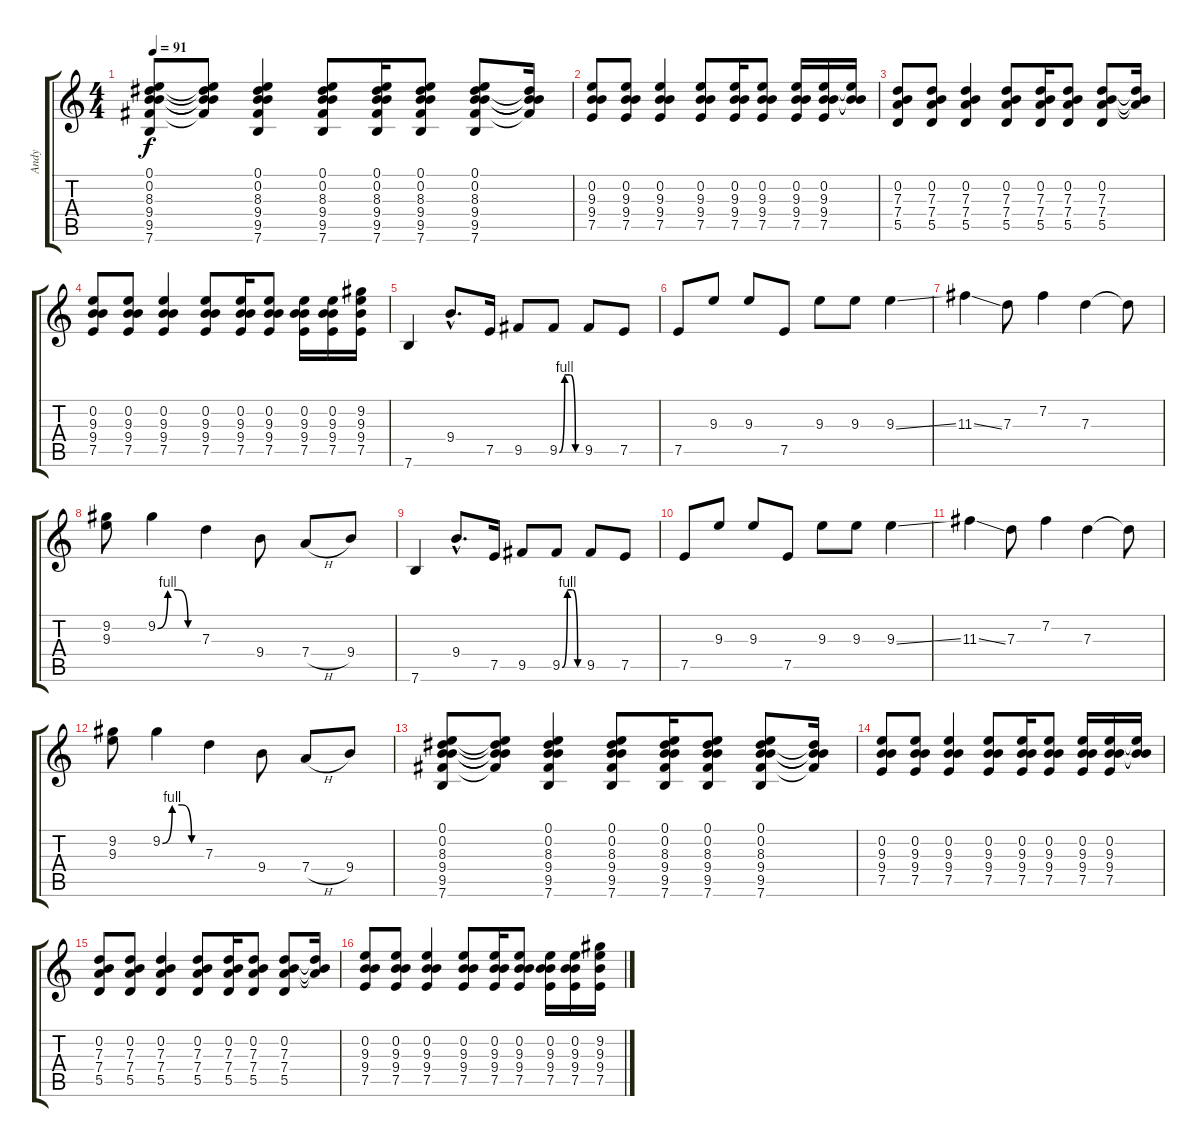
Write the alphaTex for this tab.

\track ("Andy" "Andy") {instrument distortionguitar}
\staff {score tabs}
\tuning (E4 B3 G3 D3 A2 E2) {hide}
\ts (4 4)
\tempo 91
\clef g2
\ks c
(0.1 0.2 8.3 9.4 9.5 7.6).8{dy f} (0.1{t} 0.2{t} 8.3{t} 9.4{t} 9.5{t}).8 (0.1 0.2 8.3 9.4 9.5 7.6).4 (0.1 0.2 8.3 9.4 9.5 7.6).8 (0.1 0.2 8.3 9.4 9.5 7.6).16 (0.1 0.2 8.3 9.4 9.5 7.6).8 (0.1 0.2 8.3 9.4 9.5 7.6).8 (0.2{t} 8.3{t} 9.4{t} 9.5{t}).16 |
(0.2 9.3 9.4 7.5).8 (0.2 9.3 9.4 7.5).8 (0.2 9.3 9.4 7.5).4 (0.2 9.3 9.4 7.5).8 (0.2 9.3 9.4 7.5).16 (0.2 9.3 9.4 7.5).8 (0.2 9.3 9.4 7.5).16 (0.2 9.3 9.4 7.5).16 (0.2{t} 9.3{t} 9.4{t}).16 |
(0.2 7.3 7.4 5.5).8 (0.2 7.3 7.4 5.5).8 (0.2 7.3 7.4 5.5).4 (0.2 7.3 7.4 5.5).8 (0.2 7.3 7.4 5.5).16 (0.2 7.3 7.4 5.5).8 (0.2 7.3 7.4 5.5).8 (0.2{t} 7.3{t} 7.4{t}).16 |
(0.2 9.3 9.4 7.5).8 (0.2 9.3 9.4 7.5).8 (0.2 9.3 9.4 7.5).4 (0.2 9.3 9.4 7.5).8 (0.2 9.3 9.4 7.5).16 (0.2 9.3 9.4 7.5).8 (0.2 9.3 9.4 7.5).16 (0.2 9.3 9.4 7.5).16 (9.2 9.3 9.4 7.5).16 |
7.6.4 9.4{hac}.8{d} 7.5.16 9.5.8 9.5{be (custom 0 0 15 4 30 4 45 0 60 0)}.8 9.5.8 7.5.8 |
7.5.8 9.3.8 9.3.8 7.5.8 9.3.8 9.3.8 9.3{ss}.4 |
11.3{ss}.4 7.3.8 7.2.4 7.3.4 7.3{t}.8 |
(9.2 9.3).8 9.2{be (custom 0 0 15 4 30 4 45 0 60 0)}.4 7.3.4 9.4.8 7.4{h}.8 9.4.8 |
7.6.4 9.4{hac}.8{d} 7.5.16 9.5.8 9.5{be (custom 0 0 15 4 30 4 45 0 60 0)}.8 9.5.8 7.5.8 |
7.5.8 9.3.8 9.3.8 7.5.8 9.3.8 9.3.8 9.3{ss}.4 |
11.3{ss}.4 7.3.8 7.2.4 7.3.4 7.3{t}.8 |
(9.2 9.3).8 9.2{be (custom 0 0 15 4 30 4 45 0 60 0)}.4 7.3.4 9.4.8 7.4{h}.8 9.4.8 |
(0.1 0.2 8.3 9.4 9.5 7.6).8 (0.1{t} 0.2{t} 8.3{t} 9.4{t} 9.5{t}).8 (0.1 0.2 8.3 9.4 9.5 7.6).4 (0.1 0.2 8.3 9.4 9.5 7.6).8 (0.1 0.2 8.3 9.4 9.5 7.6).16 (0.1 0.2 8.3 9.4 9.5 7.6).8 (0.1 0.2 8.3 9.4 9.5 7.6).8 (0.2{t} 8.3{t} 9.4{t} 9.5{t}).16 |
(0.2 9.3 9.4 7.5).8 (0.2 9.3 9.4 7.5).8 (0.2 9.3 9.4 7.5).4 (0.2 9.3 9.4 7.5).8 (0.2 9.3 9.4 7.5).16 (0.2 9.3 9.4 7.5).8 (0.2 9.3 9.4 7.5).16 (0.2 9.3 9.4 7.5).16 (0.2{t} 9.3{t} 9.4{t}).16 |
(0.2 7.3 7.4 5.5).8 (0.2 7.3 7.4 5.5).8 (0.2 7.3 7.4 5.5).4 (0.2 7.3 7.4 5.5).8 (0.2 7.3 7.4 5.5).16 (0.2 7.3 7.4 5.5).8 (0.2 7.3 7.4 5.5).8 (0.2{t} 7.3{t} 7.4{t}).16 |
(0.2 9.3 9.4 7.5).8 (0.2 9.3 9.4 7.5).8 (0.2 9.3 9.4 7.5).4 (0.2 9.3 9.4 7.5).8 (0.2 9.3 9.4 7.5).16 (0.2 9.3 9.4 7.5).8 (0.2 9.3 9.4 7.5).16 (0.2 9.3 9.4 7.5).16 (9.2 9.3 9.4 7.5).16
